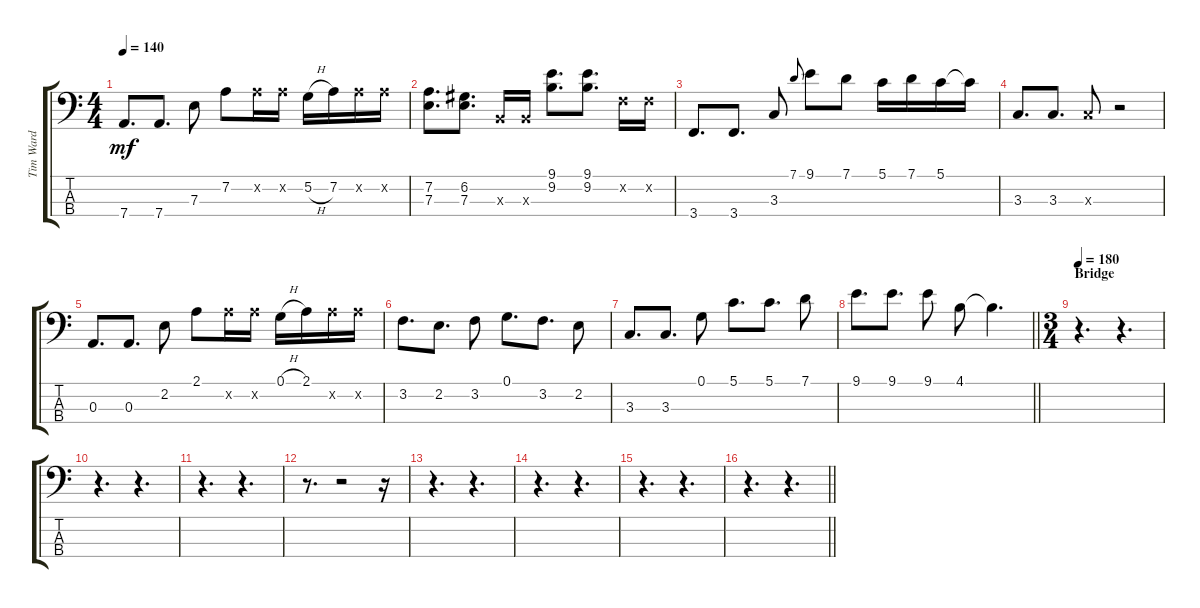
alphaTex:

\track ("Tim Ward" "Tim Ward") {instrument electricbassfinger}
\staff {score tabs}
\tuning (G2 D2 A1 D1) {hide}
\ts (4 4)
\tempo 140
\clef f4
\ks c
7.4.8{d dy mf} 7.4.8{d} 7.3.8 7.2.8 7.2{x}.16 7.2{x}.16 5.2{h}.16 7.2.16 7.2{x}.16 7.2{x}.16 |
(7.2 7.3).8{d} (6.2 7.3).8{d} 2.3{x}.16 2.3{x}.16 (9.1 9.2).8{d} (9.1 9.2).8{d} 3.2{x}.16 3.2{x}.16 |
3.4.8{d} 3.4.8{d} 3.3.8 7.1.8{gr onbeat} 9.1.8 7.1.8 5.1.16 7.1.16 5.1.16 5.1{t}.16 |
3.3.8{d} 3.3.8{d} 3.3{x}.8 r.2 |
0.3.8{d} 0.3.8{d} 2.2.8 2.1.8 7.2{x}.16 7.2{x}.16 0.1{h}.16 2.1.16 7.2{x}.16 7.2{x}.16 |
3.2.8{d} 2.2.8{d} 3.2.8 0.1.8{d} 3.2.8{d} 2.2.8 |
3.3.8{d} 3.3.8{d} 0.1.8 5.1.8{d} 5.1.8{d} 7.1.8 |
\barLineRight lightlight
9.1.8{d} 9.1.8{d} 9.1.8 4.1.8 4.1{t}.4{d} |
\ts (3 4)
\section ("" "Bridge")
\tempo 180
r.4{d} r.4{d} |
r.4{d} r.4{d} |
r.4{d} r.4{d} |
r.8{d} r.2 r.16 |
r.4{d} r.4{d} |
r.4{d} r.4{d} |
r.4{d} r.4{d} |
\barLineRight lightlight
r.4{d} r.4{d}
